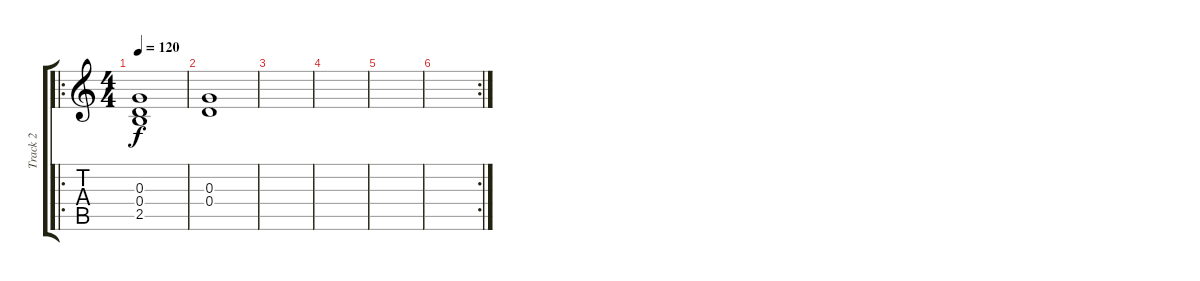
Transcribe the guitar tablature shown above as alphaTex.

\track ("Track 2" "Track 2") {instrument distortionguitar}
\staff {score tabs}
\tuning (E4 B3 G3 D3 A2 E2) {hide}
\ro
\ts (4 4)
\tempo 120
\clef g2
\ks c
(0.3 0.4 2.5).1{dy f instrument distortionguitar} |
(0.3 0.4).1 |
|
|
|
\rc 2
